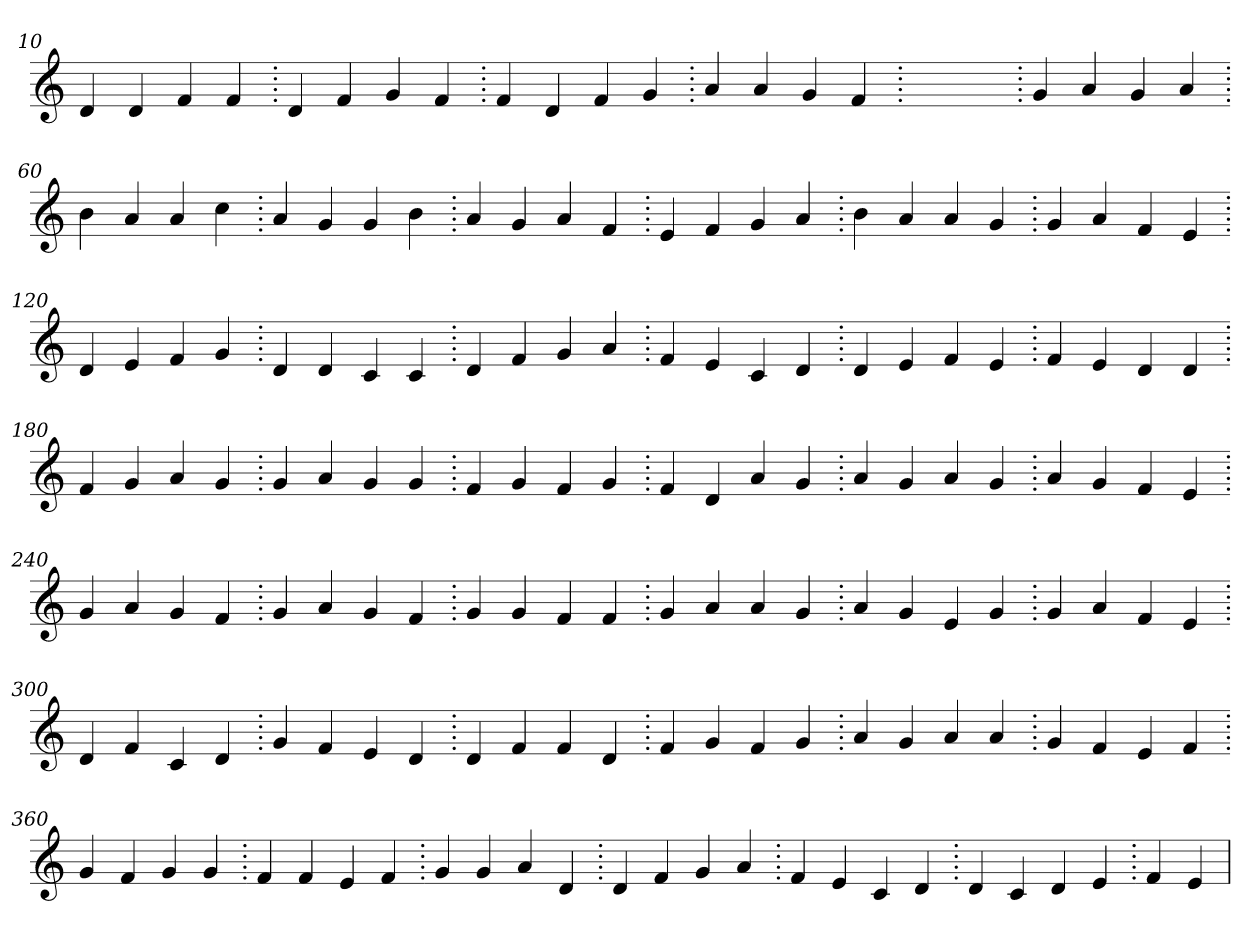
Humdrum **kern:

**kern
*part1
*staff1
*clefG2
=10.
4d
4d
4f
4f
=20.
4d
4f
4g
4f
=30.
4f
4d
4f
4g
=40.
4a
4a
4g
4f
=50.
1ryy
=50.
4g
4a
4g
4a
=60.
4b
4a
4a
4cc
=70.
4a
4g
4g
4b
=80.
4a
4g
4a
4f
=90.
4e
4f
4g
4a
=100.
4b
4a
4a
4g
=110.
4g
4a
4f
4e
=120.
4d
4e
4f
4g
=130.
4d
4d
4c
4c
=140.
4d
4f
4g
4a
=150.
4f
4e
4c
4d
=160.
4d
4e
4f
4e
=170.
4f
4e
4d
4d
=180.
4f
4g
4a
4g
=190.
4g
4a
4g
4g
=200.
4f
4g
4f
4g
=210.
4f
4d
4a
4g
=220.
4a
4g
4a
4g
=230.
4a
4g
4f
4e
=240.
4g
4a
4g
4f
=250.
4g
4a
4g
4f
=260.
4g
4g
4f
4f
=270.
4g
4a
4a
4g
=280.
4a
4g
4e
4g
=290.
4g
4a
4f
4e
=300.
4d
4f
4c
4d
=310.
4g
4f
4e
4d
=320.
4d
4f
4f
4d
=330.
4f
4g
4f
4g
=340.
4a
4g
4a
4a
=350.
4g
4f
4e
4f
=360.
4g
4f
4g
4g
=370.
4f
4f
4e
4f
=380.
4g
4g
4a
4d
=390.
4d
4f
4g
4a
=400.
4f
4e
4c
4d
=410.
4d
4c
4d
4e
=420.
4f
4e
=
*-
